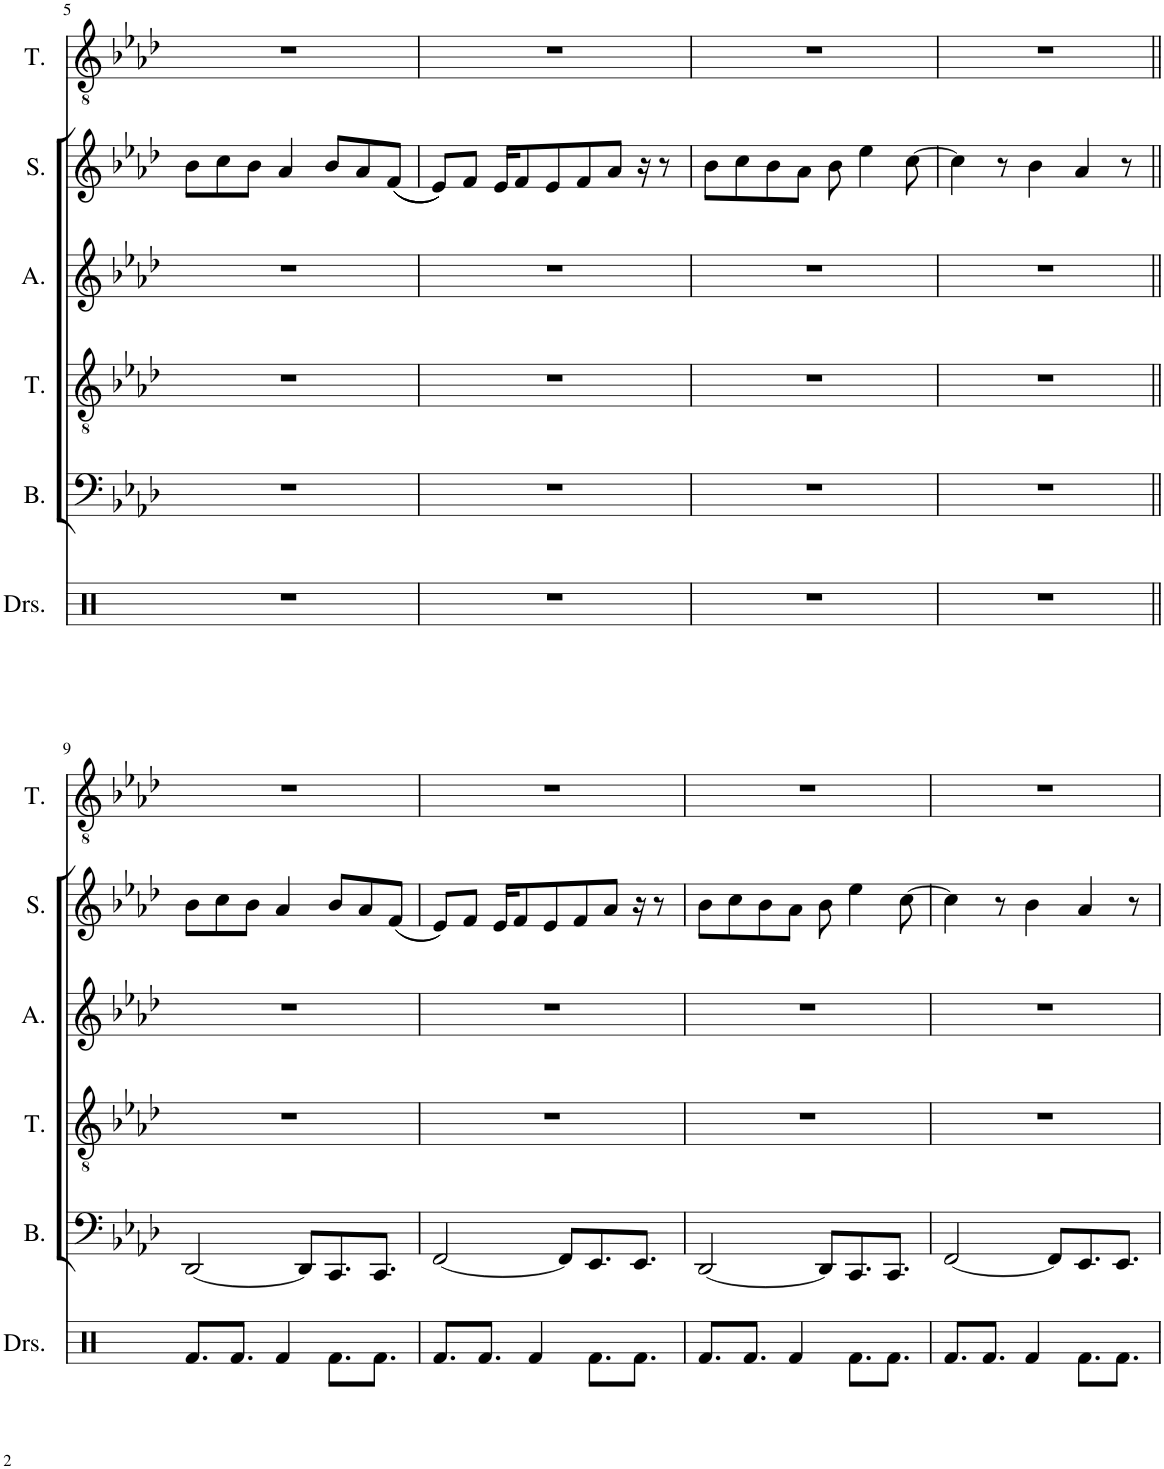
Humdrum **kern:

**kern	**kern	**kern	**kern	**kern	**kern
*part6	*part5	*part4	*part3	*part2	*part1
*staff6	*staff5	*staff4	*staff3	*staff2	*staff1
*I"Drumset	*I"Bass	*I"Tenor	*I"Alto	*I"Soprano	*I"Tenor
*I'Drs.	*I'B.	*I'T.	*I'A.	*I'S.	*I'T.
!!LO:PB:g=z
*clefX	*clefF4	*clefGv2	*clefG2	*clefG2	*clefGv2
*k[]	*k[b-e-a-d-]	*k[b-e-a-d-]	*k[b-e-a-d-]	*k[b-e-a-d-]	*k[b-e-a-d-]
*M4/4	*M4/4	*M4/4	*M4/4	*M4/4	*M4/4
=5	=5	=5	=5	=5	=5
1r	1r	1r	1r	8b-\L	1r
.	.	.	.	8cc\	.
.	.	.	.	8b-\J	.
.	.	.	.	4a-/	.
.	.	.	.	8b-/L	.
.	.	.	.	8a-/	.
.	.	.	.	(((8f/J	.
=6	=6	=6	=6	=6	=6
1r	1r	1r	1r	8e-/L)))	1r
.	.	.	.	8f/J	.
.	.	.	.	16e-/KL	.
.	.	.	.	8f/	.
.	.	.	.	8e-/	.
.	.	.	.	8f/	.
.	.	.	.	8a-/J	.
.	.	.	.	16r	.
.	.	.	.	8r	.
=7	=7	=7	=7	=7	=7
1r	1r	1r	1r	8b-\L	1r
.	.	.	.	8cc\	.
.	.	.	.	8b-\	.
.	.	.	.	8a-\J	.
.	.	.	.	8b-\	.
.	.	.	.	4ee-\	.
.	.	.	.	[8cc\	.
=8	=8	=8	=8	=8	=8
1r	1r	1r	1r	4cc\]	1r
.	.	.	.	8r	.
.	.	.	.	4b-\	.
.	.	.	.	4a-/	.
.	.	.	.	8r	.
!!LO:LB:g=z
=9||	=9||	=9||	=9||	=9||	=9||
8.Rf/L	[2DD-/	1r	1r	8b-\L	1r
.	.	.	.	8cc\	.
8.Rf/J	.	.	.	.	.
.	.	.	.	8b-\J	.
4Rf/	.	.	.	4a-/	.
.	8DD-/L]	.	.	.	.
8.Rf\L	8.CC/	.	.	8b-/L	.
.	.	.	.	8a-/	.
8.Rf\J	8.CC/J	.	.	.	.
.	.	.	.	((8f/J	.
=10	=10	=10	=10	=10	=10
8.Rf/L	[2FF/	1r	1r	8e-/L))	1r
.	.	.	.	8f/J	.
8.Rf/J	.	.	.	.	.
.	.	.	.	16e-/KL	.
.	.	.	.	8f/	.
4Rf/	.	.	.	.	.
.	.	.	.	8e-/	.
.	8FF/L]	.	.	.	.
.	.	.	.	8f/	.
8.Rf\L	8.EE-/	.	.	.	.
.	.	.	.	8a-/J	.
8.Rf\J	8.EE-/J	.	.	16r	.
.	.	.	.	8r	.
=11	=11	=11	=11	=11	=11
8.Rf/L	[2DD-/	1r	1r	8b-\L	1r
.	.	.	.	8cc\	.
8.Rf/J	.	.	.	.	.
.	.	.	.	8b-\	.
4Rf/	.	.	.	8a-\J	.
.	8DD-/L]	.	.	8b-\	.
8.Rf\L	8.CC/	.	.	4ee-\	.
8.Rf\J	8.CC/J	.	.	.	.
.	.	.	.	[8cc\	.
=12	=12	=12	=12	=12	=12
8.Rf/L	[2FF/	1r	1r	4cc\]	1r
8.Rf/J	.	.	.	.	.
.	.	.	.	8r	.
4Rf/	.	.	.	4b-\	.
.	8FF/L]	.	.	.	.
8.Rf\L	8.EE-/	.	.	4a-/	.
8.Rf\J	8.EE-/J	.	.	.	.
.	.	.	.	8r	.
=	=	=	=	=	=
*-	*-	*-	*-	*-	*-
